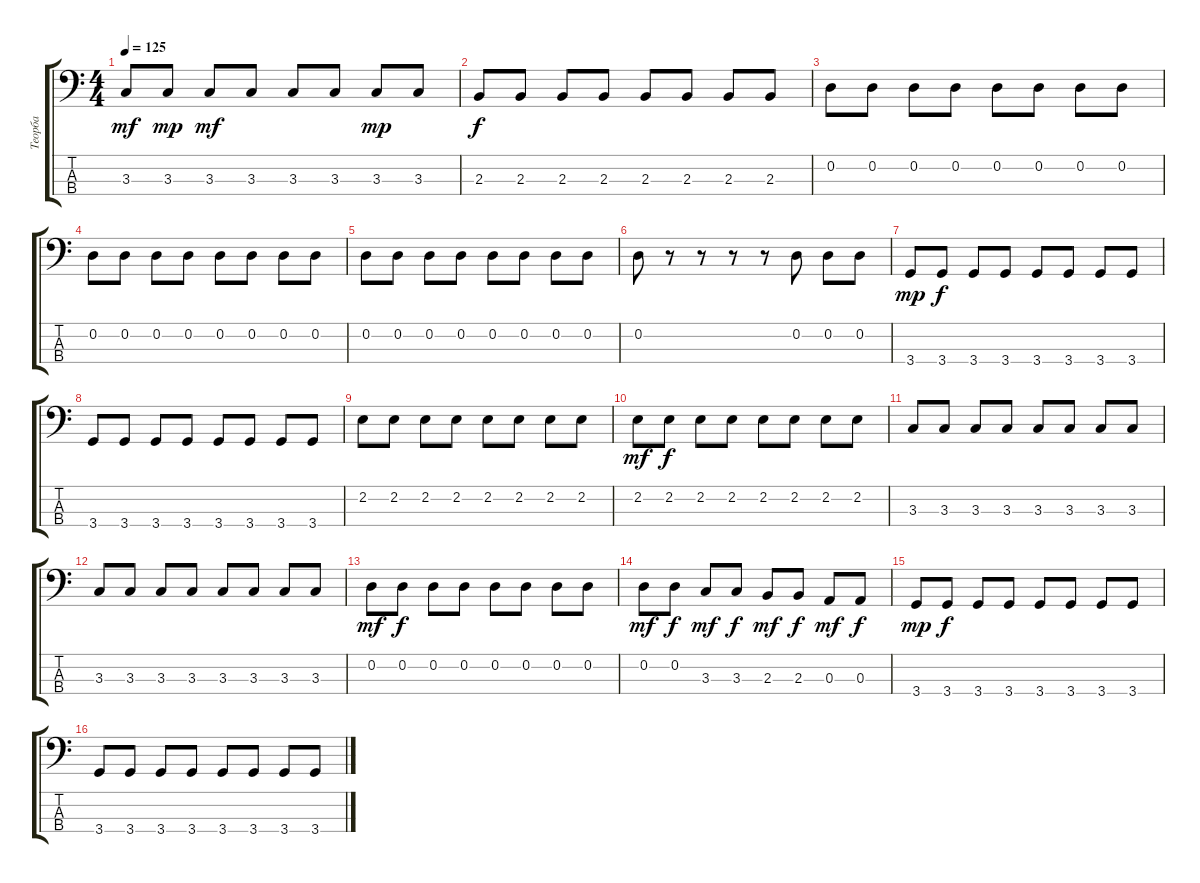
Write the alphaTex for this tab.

\track ("Теорба" "Теорба") {instrument electricbassfinger}
\staff {score tabs}
\tuning (G2 D2 A1 E1) {hide}
\ts (4 4)
\tempo 125
\clef f4
\ks c
3.3.8{dy mf} 3.3.8{dy mp} 3.3.8{dy mf} 3.3.8 3.3.8 3.3.8 3.3.8{dy mp} 3.3.8 |
2.3.8{dy f} 2.3.8 2.3.8 2.3.8 2.3.8 2.3.8 2.3.8 2.3.8 |
0.2.8 0.2.8 0.2.8 0.2.8 0.2.8 0.2.8 0.2.8 0.2.8 |
0.2.8 0.2.8 0.2.8 0.2.8 0.2.8 0.2.8 0.2.8 0.2.8 |
0.2.8 0.2.8 0.2.8 0.2.8 0.2.8 0.2.8 0.2.8 0.2.8 |
0.2.8 r.8 r.8 r.8 r.8 0.2.8 0.2.8 0.2.8 |
3.4.8{dy mp} 3.4.8{dy f} 3.4.8 3.4.8 3.4.8 3.4.8 3.4.8 3.4.8 |
3.4.8 3.4.8 3.4.8 3.4.8 3.4.8 3.4.8 3.4.8 3.4.8 |
2.2.8 2.2.8 2.2.8 2.2.8 2.2.8 2.2.8 2.2.8 2.2.8 |
2.2.8{dy mf} 2.2.8{dy f} 2.2.8 2.2.8 2.2.8 2.2.8 2.2.8 2.2.8 |
3.3.8 3.3.8 3.3.8 3.3.8 3.3.8 3.3.8 3.3.8 3.3.8 |
3.3.8 3.3.8 3.3.8 3.3.8 3.3.8 3.3.8 3.3.8 3.3.8 |
0.2.8{dy mf} 0.2.8{dy f} 0.2.8 0.2.8 0.2.8 0.2.8 0.2.8 0.2.8 |
0.2.8{dy mf} 0.2.8{dy f} 3.3.8{dy mf} 3.3.8{dy f} 2.3.8{dy mf} 2.3.8{dy f} 0.3.8{dy mf} 0.3.8{dy f} |
3.4.8{dy mp} 3.4.8{dy f} 3.4.8 3.4.8 3.4.8 3.4.8 3.4.8 3.4.8 |
3.4.8 3.4.8 3.4.8 3.4.8 3.4.8 3.4.8 3.4.8 3.4.8
